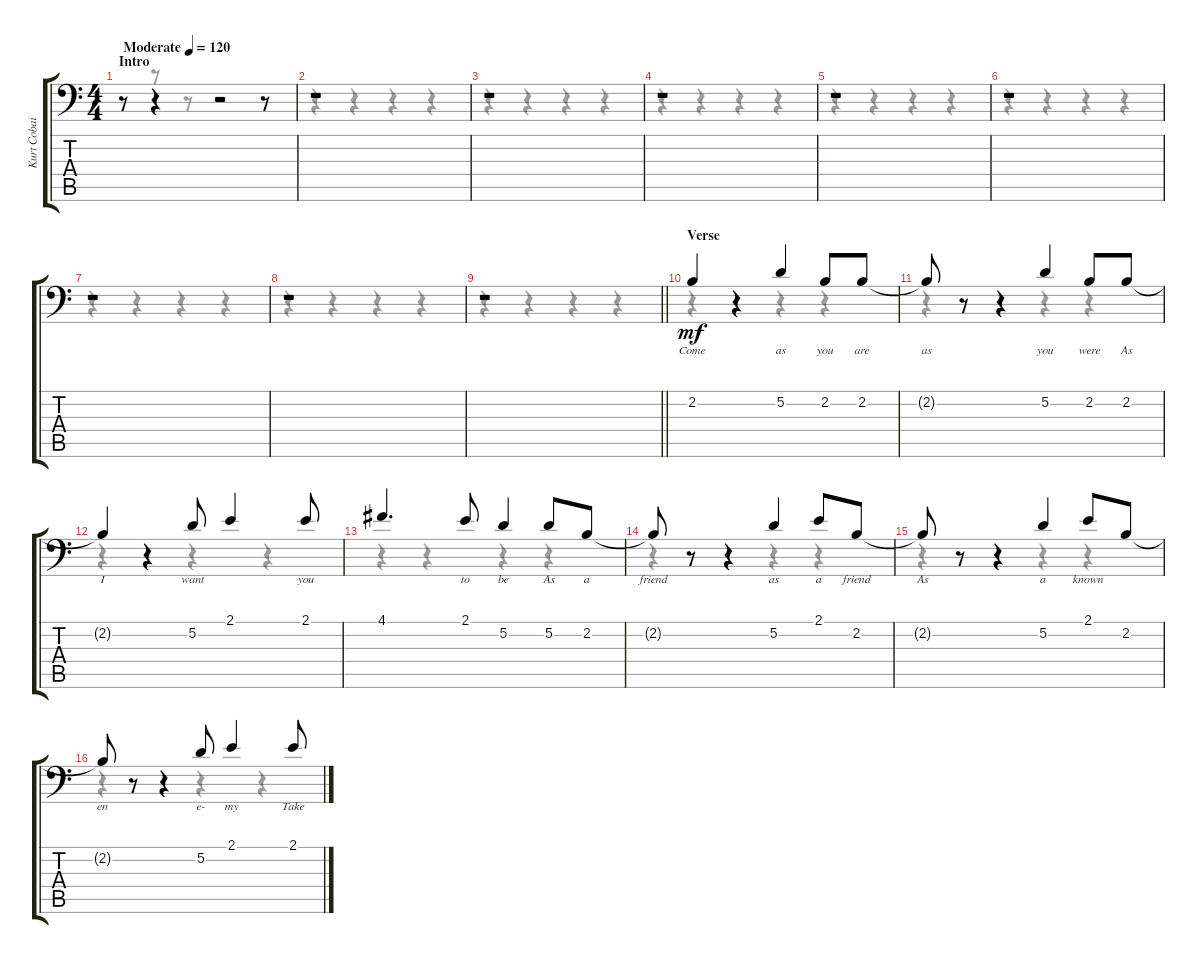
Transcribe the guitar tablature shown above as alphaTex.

\track ("Kurt Cobain (Voice)" "Kurt Cobai") {instrument cello}
\staff {score tabs}
\tuning (D4 A3 F3 C3 G2 D2) {hide}
\voice
\ts (4 4)
\section ("" "Intro")
\tempo (120 "Moderate")
\clef f4
\ks c
r.8{dy mf instrument cello} r.4 r.2 r.8 |
r.1 |
r.1 |
r.1 |
r.1 |
r.1 |
r.1 |
r.1 |
\barLineRight lightlight
r.1 |
\section ("" "Verse")
2.2.4{lyrics (0 "Come") lyrics (1 "") lyrics (2 "") lyrics (3 "") lyrics (4 "")} r.4 5.2.4{lyrics (0 "as") lyrics (1 "") lyrics (2 "") lyrics (3 "") lyrics (4 "")} 2.2.8{lyrics (0 "you") lyrics (1 "") lyrics (2 "") lyrics (3 "") lyrics (4 "")} 2.2.8{lyrics (0 "are") lyrics (1 "") lyrics (2 "") lyrics (3 "") lyrics (4 "")} |
2.2{t}.8{lyrics (0 "as") lyrics (1 "") lyrics (2 "") lyrics (3 "") lyrics (4 "")} r.8 r.4 5.2.4{lyrics (0 "you") lyrics (1 "") lyrics (2 "") lyrics (3 "") lyrics (4 "")} 2.2.8{lyrics (0 "were") lyrics (1 "") lyrics (2 "") lyrics (3 "") lyrics (4 "")} 2.2.8{lyrics (0 "As") lyrics (1 "") lyrics (2 "") lyrics (3 "") lyrics (4 "")} |
2.2{t}.4{lyrics (0 "I") lyrics (1 "") lyrics (2 "") lyrics (3 "") lyrics (4 "")} r.4 5.2.8{lyrics (0 "want") lyrics (1 "") lyrics (2 "") lyrics (3 "") lyrics (4 "")} 2.1.4{lyrics (0 "") lyrics (1 "") lyrics (2 "") lyrics (3 "") lyrics (4 "")} 2.1.8{lyrics (0 "you") lyrics (1 "") lyrics (2 "") lyrics (3 "") lyrics (4 "")} |
4.1.4{d lyrics (0 "") lyrics (1 "") lyrics (2 "") lyrics (3 "") lyrics (4 "")} 2.1.8{lyrics (0 "to") lyrics (1 "") lyrics (2 "") lyrics (3 "") lyrics (4 "")} 5.2.4{lyrics (0 "be") lyrics (1 "") lyrics (2 "") lyrics (3 "") lyrics (4 "")} 5.2.8{lyrics (0 "As") lyrics (1 "") lyrics (2 "") lyrics (3 "") lyrics (4 "")} 2.2.8{lyrics (0 "a") lyrics (1 "") lyrics (2 "") lyrics (3 "") lyrics (4 "")} |
2.2{t}.8{lyrics (0 "friend") lyrics (1 "") lyrics (2 "") lyrics (3 "") lyrics (4 "")} r.8 r.4 5.2.4{lyrics (0 "as") lyrics (1 "") lyrics (2 "") lyrics (3 "") lyrics (4 "")} 2.1.8{lyrics (0 "a") lyrics (1 "") lyrics (2 "") lyrics (3 "") lyrics (4 "")} 2.2.8{lyrics (0 "friend") lyrics (1 "") lyrics (2 "") lyrics (3 "") lyrics (4 "")} |
2.2{t}.8{lyrics (0 "As") lyrics (1 "") lyrics (2 "") lyrics (3 "") lyrics (4 "")} r.8 r.4 5.2.4{lyrics (0 "a") lyrics (1 "") lyrics (2 "") lyrics (3 "") lyrics (4 "")} 2.1.8{lyrics (0 "known") lyrics (1 "") lyrics (2 "") lyrics (3 "") lyrics (4 "")} 2.2.8{lyrics (0 "") lyrics (1 "") lyrics (2 "") lyrics (3 "") lyrics (4 "")} |
2.2{t}.8{lyrics (0 "en") lyrics (1 "") lyrics (2 "") lyrics (3 "") lyrics (4 "")} r.8 r.4 5.2.8{lyrics (0 "e-") lyrics (1 "") lyrics (2 "") lyrics (3 "") lyrics (4 "")} 2.1.4{lyrics (0 "my") lyrics (1 "") lyrics (2 "") lyrics (3 "") lyrics (4 "")} 2.1.8{lyrics (0 "Take") lyrics (1 "") lyrics (2 "") lyrics (3 "") lyrics (4 "")}
\voice
\clef f4
\ottava regular
\simile none
\ks c
r.8{dy f} r.8 r.8 |
r.4 r.4 r.4 r.4 |
r.4 r.4 r.4 r.4 |
r.4 r.4 r.4 r.4 |
r.4 r.4 r.4 r.4 |
r.4 r.4 r.4 r.4 |
r.4 r.4 r.4 r.4 |
r.4 r.4 r.4 r.4 |
\barLineRight lightlight
r.4 r.4 r.4 r.4 |
r.4 r.4 r.4 r.4 |
r.4 r.4 r.4 r.4 |
r.4 r.4 r.4 r.4 |
r.4 r.4 r.4 r.4 |
r.4 r.4 r.4 r.4 |
r.4 r.4 r.4 r.4 |
r.4 r.4 r.4 r.4
